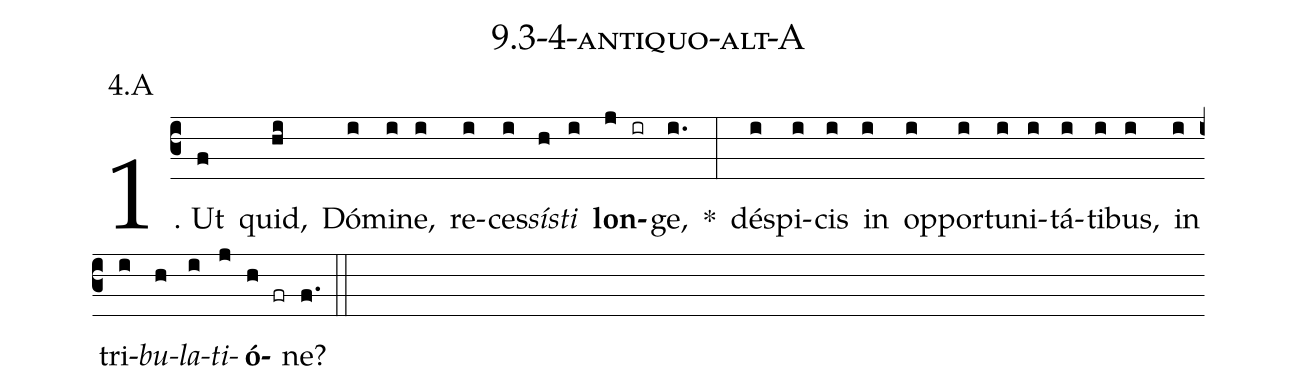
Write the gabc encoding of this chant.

name: 9.3-4-antiquo-alt-A;
annotation: 4.A;
%%
(c3)1. Ut(f) quid,(hi) Dó(i)mi(i)ne,(i) re(i)ces(i)<i>sís</i>(h)<i>ti</i>(i) <b>lon</b>(j ir)ge,(i.) *(:) dé(i)spi(i)cis(i) in(i) op(i)por(i)tu(i)ni(i)tá(i)ti(i)bus,(i) in(i) tri(i)<i>bu</i>(h)<i>la</i>(i)<i>ti</i>(j)<b>ó</b>(h fr)ne?(f.) (::)


%E(i) u(h) o(i) u(j) a(h) e.(f.) (::)
